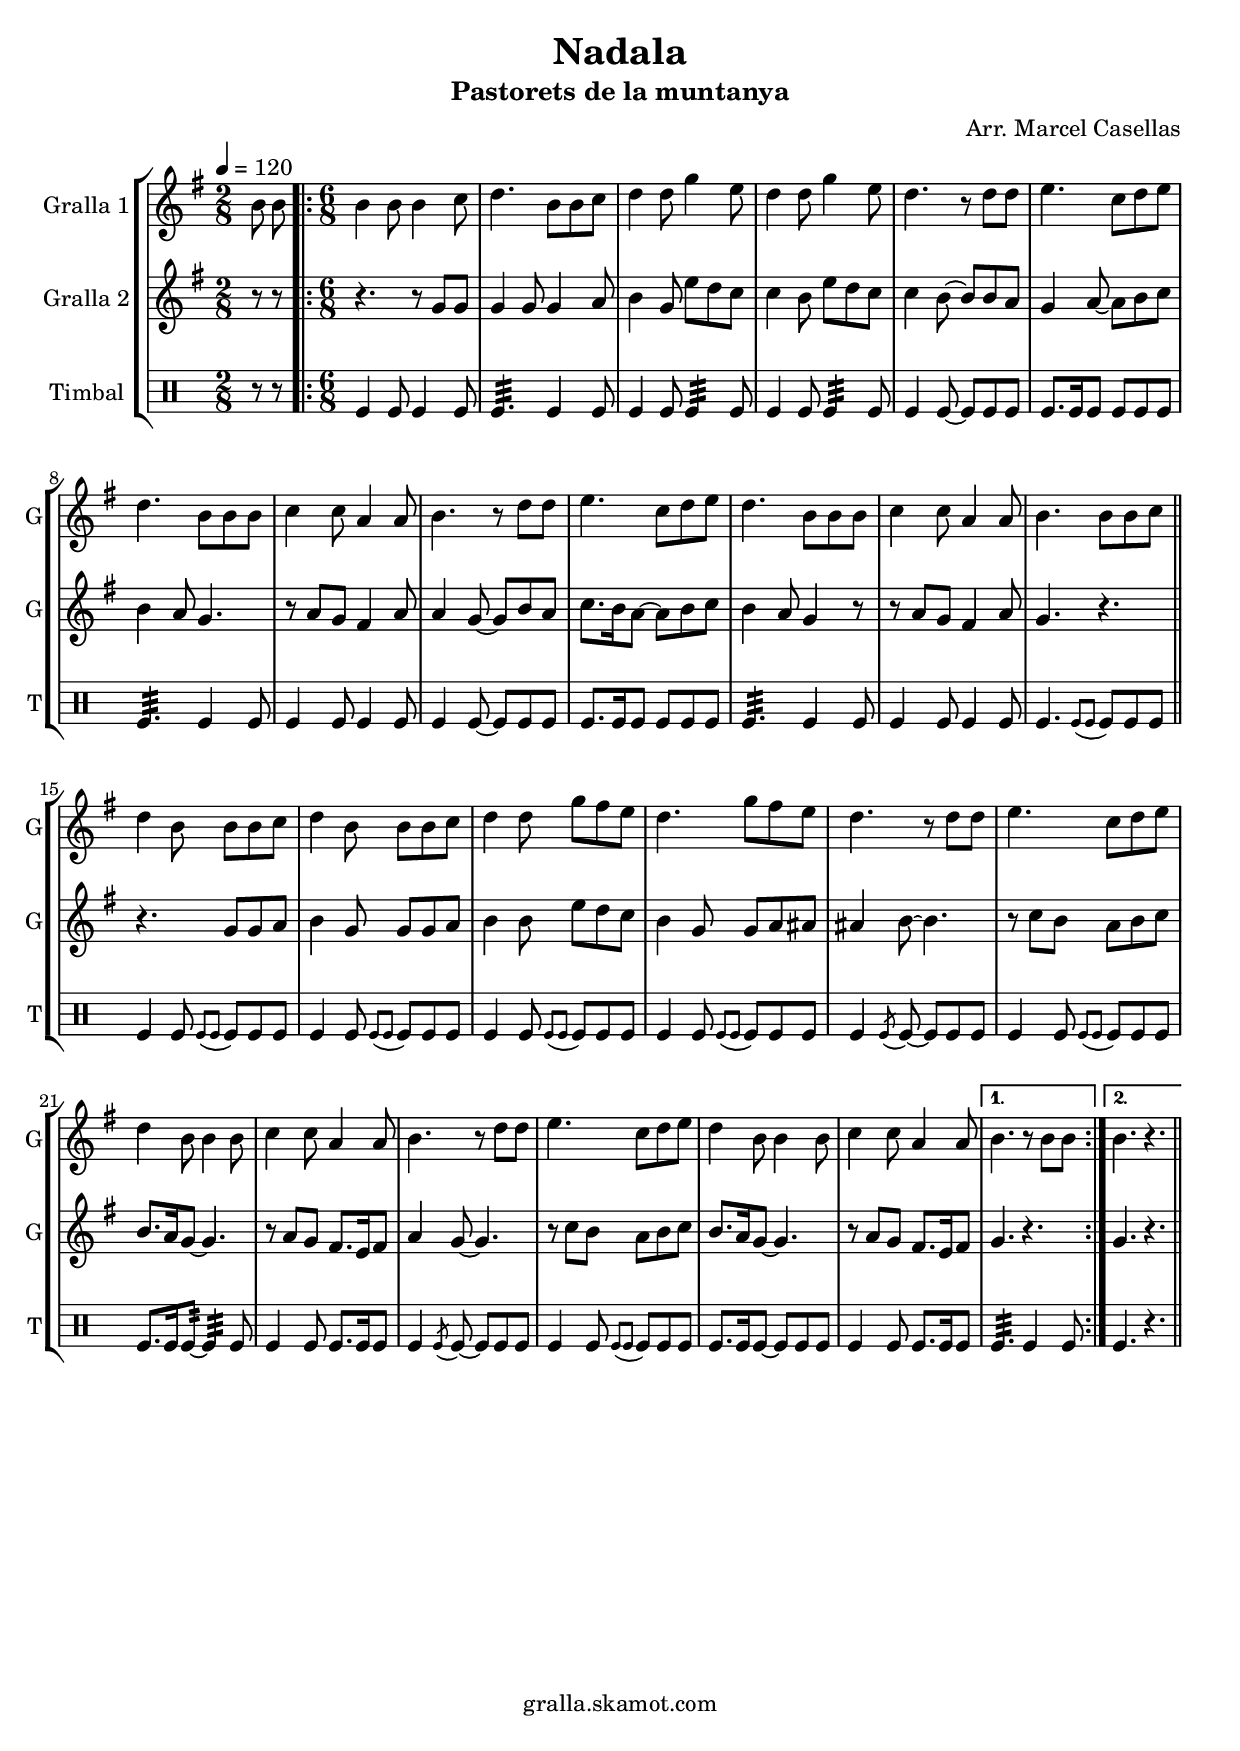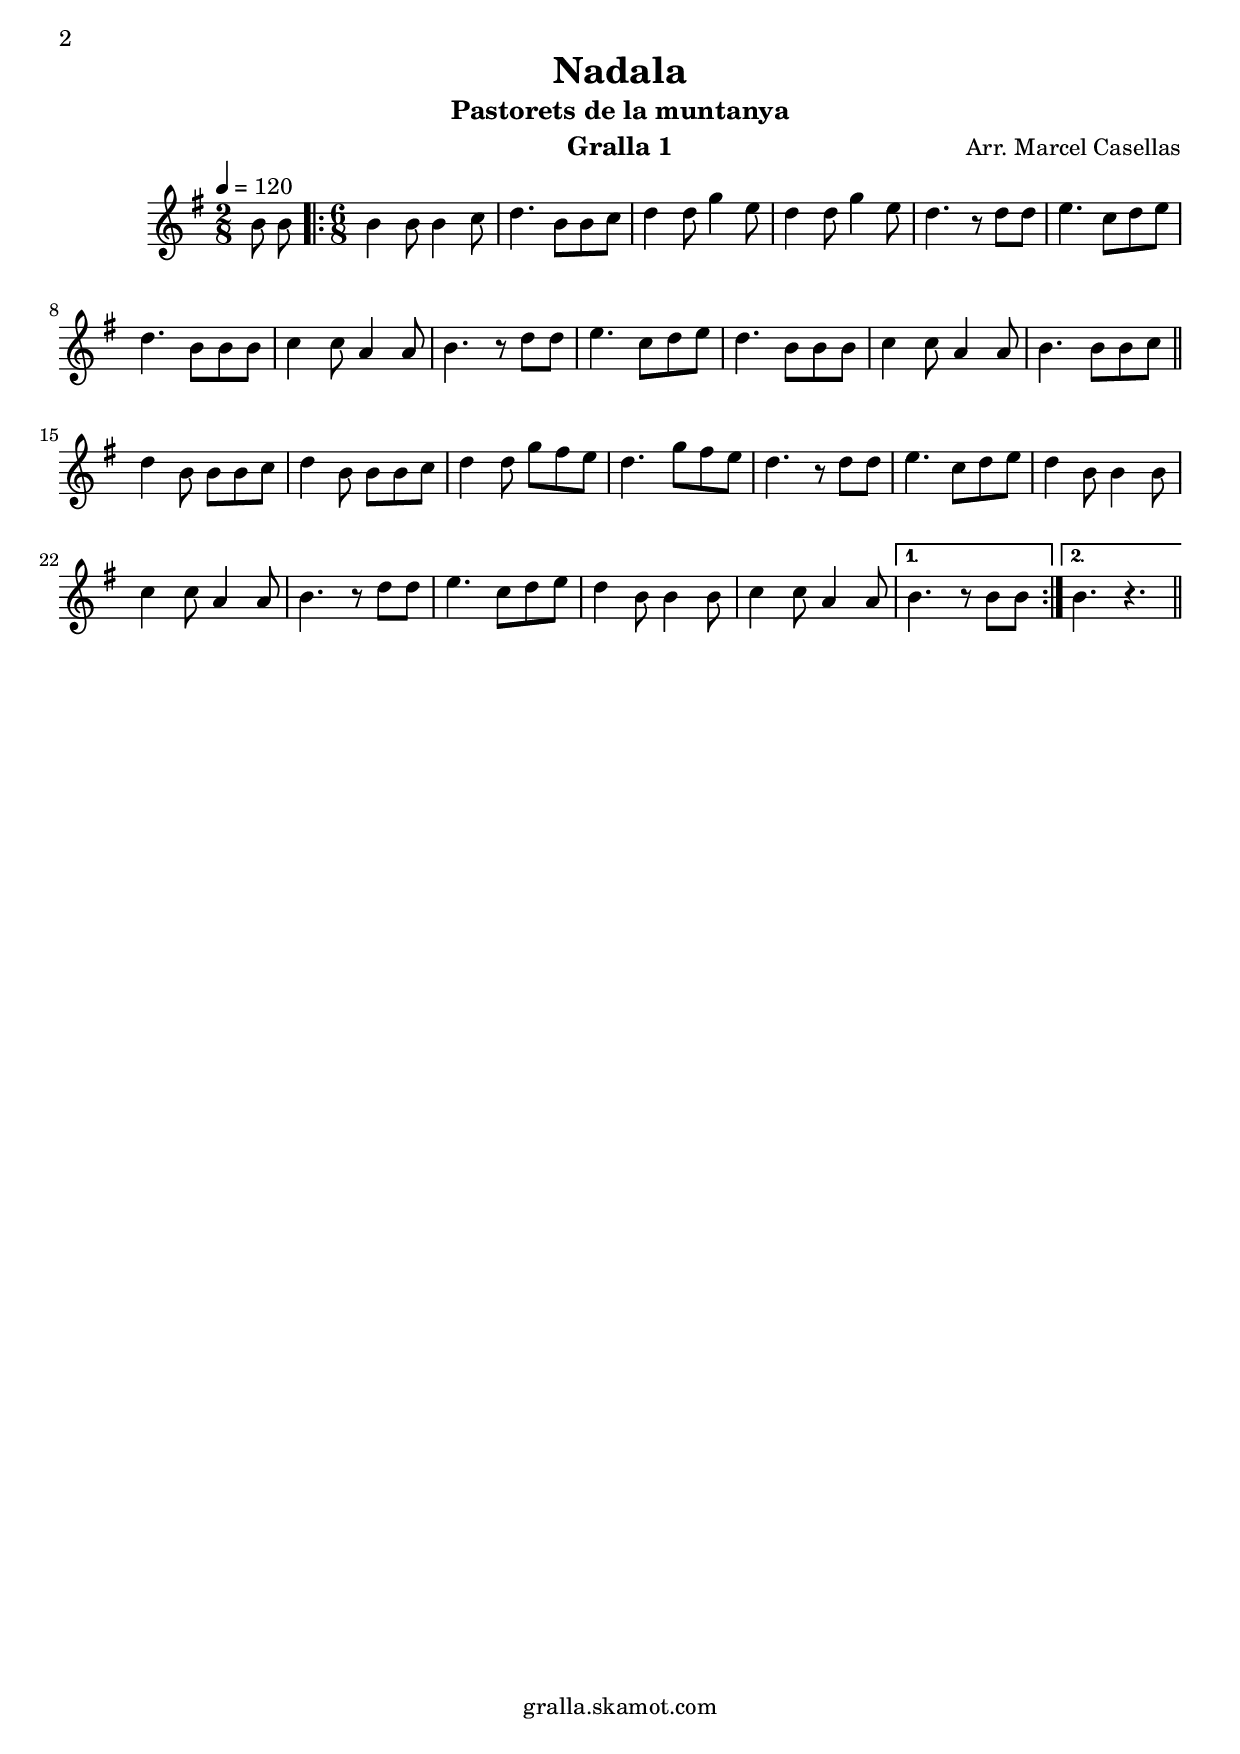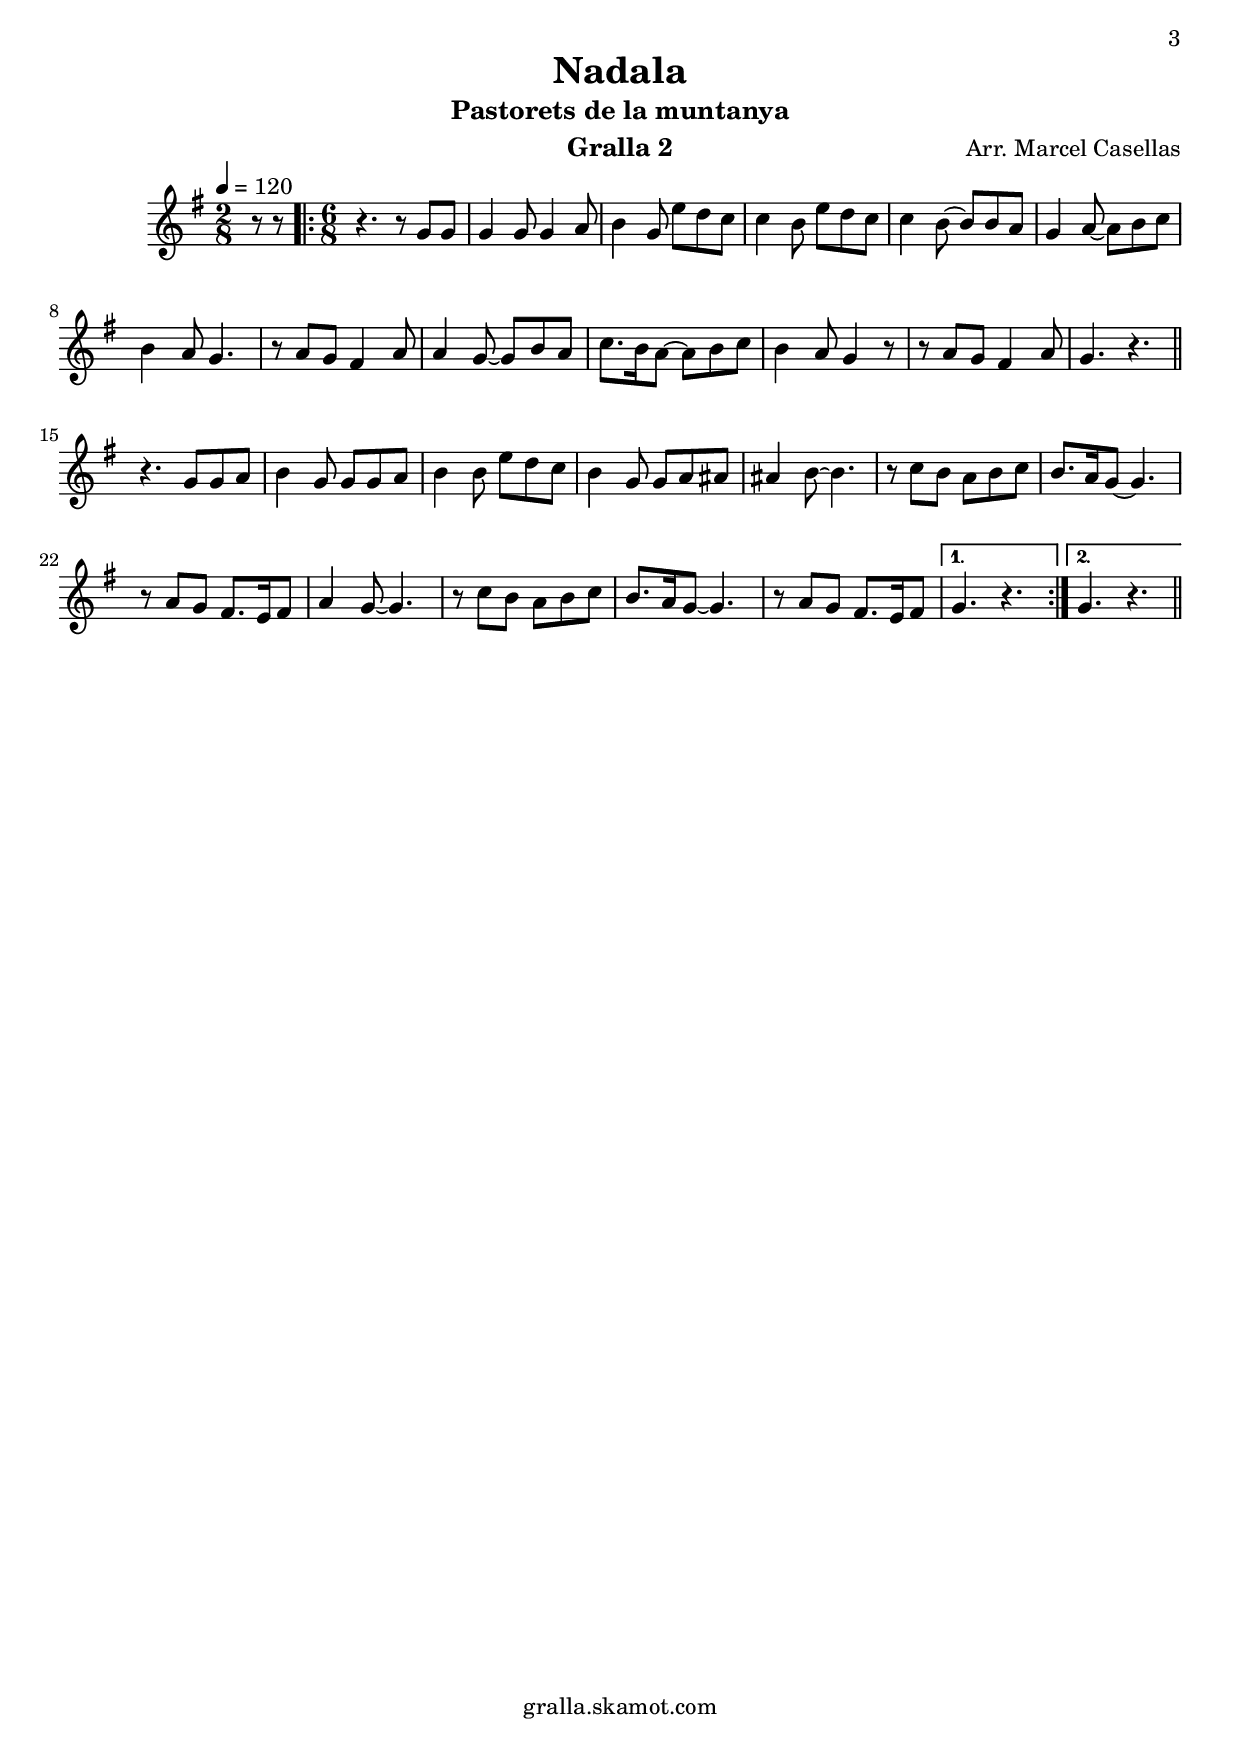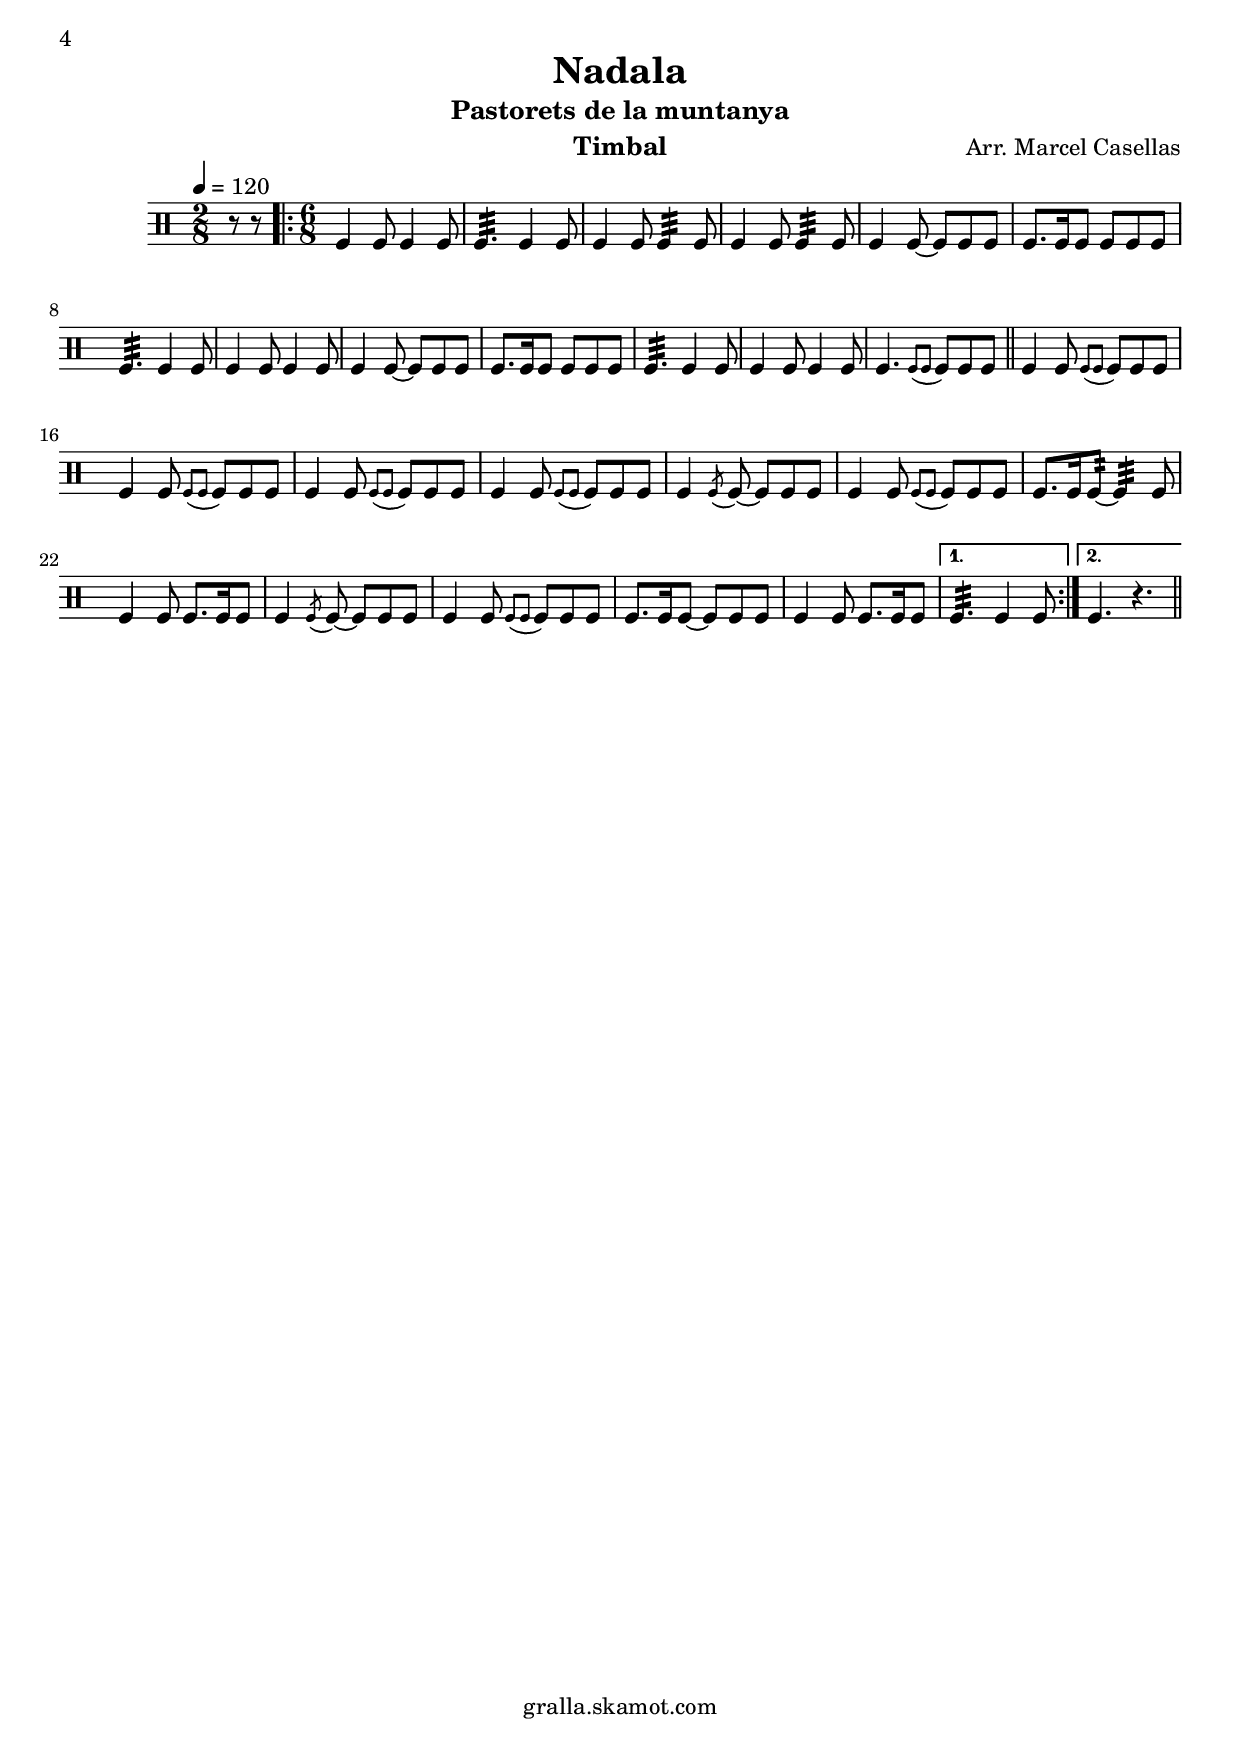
\version "2.16.2"

\header {
  dedication=""
  title="Nadala"
  subtitle="Pastorets de la muntanya"
  subsubtitle=""
  poet=""
  meter=""
  piece=""
  composer="Arr. Marcel Casellas"
  arranger=""
  opus=""
  instrument=""
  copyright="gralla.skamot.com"
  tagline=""
}

liniaroAa =
\relative b'
{
  \tempo 4=120
  \clef treble
  \key g \major
  \time 2/8
  b8 b  |
  \time 6/8   \repeat volta 2 { b4 b8 b4 c8  |
  d4. b8 b c  |
  d4 d8 g4 e8  |
  %05
  d4 d8 g4 e8  |
  d4. r8 d d  |
  e4. c8 d e  |
  d4. b8 b b  |
  c4 c8 a4 a8  |
  %10
  b4. r8 d d  |
  e4. c8 d e  |
  d4. b8 b b  |
  c4 c8 a4 a8  |
  b4. b8 b c  \bar "||"
  %15
  d4 b8 b b c  |
  d4 b8 b b c  |
  d4 d8 g fis e  |
  d4. g8 fis e  |
  d4. r8 d d  |
  %20
  e4. c8 d e  |
  d4 b8 b4 b8  |
  c4 c8 a4 a8  |
  b4. r8 d d  |
  e4. c8 d e  |
  %25
  d4 b8 b4 b8  |
  c4 c8 a4 a8 }
  \alternative { { b4. r8 b b }
  { b4. r } } \bar "||"
}

liniaroAb =
\relative g'
{
  \tempo 4=120
  \clef treble
  \key g \major
  \time 2/8
  r8 r  |
  \time 6/8   \repeat volta 2 { r4. r8 g g  |
  g4 g8 g4 a8  |
  b4 g8 e' d c  |
  %05
  c4 b8 e d c  |
  c4 b8 ~ b b a  |
  g4 a8 ~ a b c  |
  b4 a8 g4.  |
  r8 a g fis4 a8  |
  %10
  a4 g8 ~ g b a  |
  c8. b16 a8 ~ a b c  |
  b4 a8 g4 r8  |
  r8 a g fis4 a8  |
  g4. r  \bar "||"
  %15
  r4. g8 g a  |
  b4 g8 g g a  |
  b4 b8 e d c  |
  b4 g8 g a ais  |
  ais4 b8 ~ b4.  |
  %20
  r8 c b a b c  |
  b8. a16 g8 ~ g4.  |
  r8 a g fis8. e16 fis8  |
  a4 g8 ~ g4.  |
  r8 c b a b c  |
  %25
  b8. a16 g8 ~ g4.  |
  r8 a g fis8. e16 fis8 }
  \alternative { { g4. r }
  { g4. r } } \bar "||"
}

liniaroAc =
\drummode
{
  \tempo 4=120
  \time 2/8
  r8 r  |
  \time 6/8   \repeat volta 2 { tomfl4 tomfl8 tomfl4 tomfl8  |
  tomfl4.:32 tomfl4 tomfl8  |
  tomfl4 tomfl8 tomfl4:32 tomfl8  |
  %05
  tomfl4 tomfl8 tomfl4:32 tomfl8  |
  tomfl4 tomfl8 ~ tomfl tomfl tomfl  |
  tomfl8. tomfl16 tomfl8 tomfl tomfl tomfl  |
  tomfl4.:32 tomfl4 tomfl8  |
  tomfl4 tomfl8 tomfl4 tomfl8  |
  %10
  tomfl4 tomfl8 ~ tomfl tomfl tomfl  |
  tomfl8. tomfl16 tomfl8 tomfl tomfl tomfl  |
  tomfl4.:32 tomfl4 tomfl8  |
  tomfl4 tomfl8 tomfl4 tomfl8  |
  tomfl4. \appoggiatura { tomfl8 tomfl } tomfl tomfl tomfl  \bar "||"
  %15
  tomfl4 tomfl8 \appoggiatura { tomfl tomfl } tomfl tomfl tomfl  |
  tomfl4 tomfl8 \appoggiatura { tomfl tomfl } tomfl tomfl tomfl  |
  tomfl4 tomfl8 \appoggiatura { tomfl tomfl } tomfl tomfl tomfl  |
  tomfl4 tomfl8 \appoggiatura { tomfl tomfl } tomfl tomfl tomfl  |
  tomfl4 \acciaccatura { tomfl8 } tomfl ~ tomfl tomfl tomfl  |
  %20
  tomfl4 tomfl8 \appoggiatura { tomfl tomfl } tomfl tomfl tomfl  |
  tomfl8. tomfl16 tomfl8:32 ~ tomfl4:32 tomfl8  |
  tomfl4 tomfl8 tomfl8. tomfl16 tomfl8  |
  tomfl4 \acciaccatura { tomfl8 } tomfl ~ tomfl tomfl tomfl  |
  tomfl4 tomfl8 \appoggiatura { tomfl tomfl } tomfl tomfl tomfl  |
  %25
  tomfl8. tomfl16 tomfl8 ~ tomfl tomfl tomfl  |
  tomfl4 tomfl8 tomfl8. tomfl16 tomfl8 }
  \alternative { { tomfl4.:32 tomfl4 tomfl8 }
  { tomfl4. r } } \bar "||"
}

\bookpart {
  \score {
    \new StaffGroup {
      \override Score.RehearsalMark.self-alignment-X = #LEFT
      <<
        \new Staff \with {instrumentName = #"Gralla 1" shortInstrumentName = #"G"} \liniaroAa
        \new Staff \with {instrumentName = #"Gralla 2" shortInstrumentName = #"G"} \liniaroAb
        \new DrumStaff \with {instrumentName = #"Timbal" shortInstrumentName = #"T"} \liniaroAc
      >>
    }
    \layout {}
  }
  \score { \unfoldRepeats
    \new StaffGroup {
      \override Score.RehearsalMark.self-alignment-X = #LEFT
      <<
        \new Staff \with {instrumentName = #"Gralla 1" shortInstrumentName = #"G"} \liniaroAa
        \new Staff \with {instrumentName = #"Gralla 2" shortInstrumentName = #"G"} \liniaroAb
        \new DrumStaff \with {instrumentName = #"Timbal" shortInstrumentName = #"T"} \liniaroAc
      >>
    }
    \midi {
      \set Staff.midiInstrument = "oboe"
      \set DrumStaff.midiInstrument = "drums"
    }
  }
}

\bookpart {
  \header {instrument="Gralla 1"}
  \score {
    \new StaffGroup {
      \override Score.RehearsalMark.self-alignment-X = #LEFT
      <<
        \new Staff \liniaroAa
      >>
    }
    \layout {}
  }
  \score { \unfoldRepeats
    \new StaffGroup {
      \override Score.RehearsalMark.self-alignment-X = #LEFT
      <<
        \new Staff \liniaroAa
      >>
    }
    \midi {
      \set Staff.midiInstrument = "oboe"
      \set DrumStaff.midiInstrument = "drums"
    }
  }
}

\bookpart {
  \header {instrument="Gralla 2"}
  \score {
    \new StaffGroup {
      \override Score.RehearsalMark.self-alignment-X = #LEFT
      <<
        \new Staff \liniaroAb
      >>
    }
    \layout {}
  }
  \score { \unfoldRepeats
    \new StaffGroup {
      \override Score.RehearsalMark.self-alignment-X = #LEFT
      <<
        \new Staff \liniaroAb
      >>
    }
    \midi {
      \set Staff.midiInstrument = "oboe"
      \set DrumStaff.midiInstrument = "drums"
    }
  }
}

\bookpart {
  \header {instrument="Timbal"}
  \score {
    \new StaffGroup {
      \override Score.RehearsalMark.self-alignment-X = #LEFT
      <<
        \new DrumStaff \liniaroAc
      >>
    }
    \layout {}
  }
  \score { \unfoldRepeats
    \new StaffGroup {
      \override Score.RehearsalMark.self-alignment-X = #LEFT
      <<
        \new DrumStaff \liniaroAc
      >>
    }
    \midi {
      \set Staff.midiInstrument = "oboe"
      \set DrumStaff.midiInstrument = "drums"
    }
  }
}

